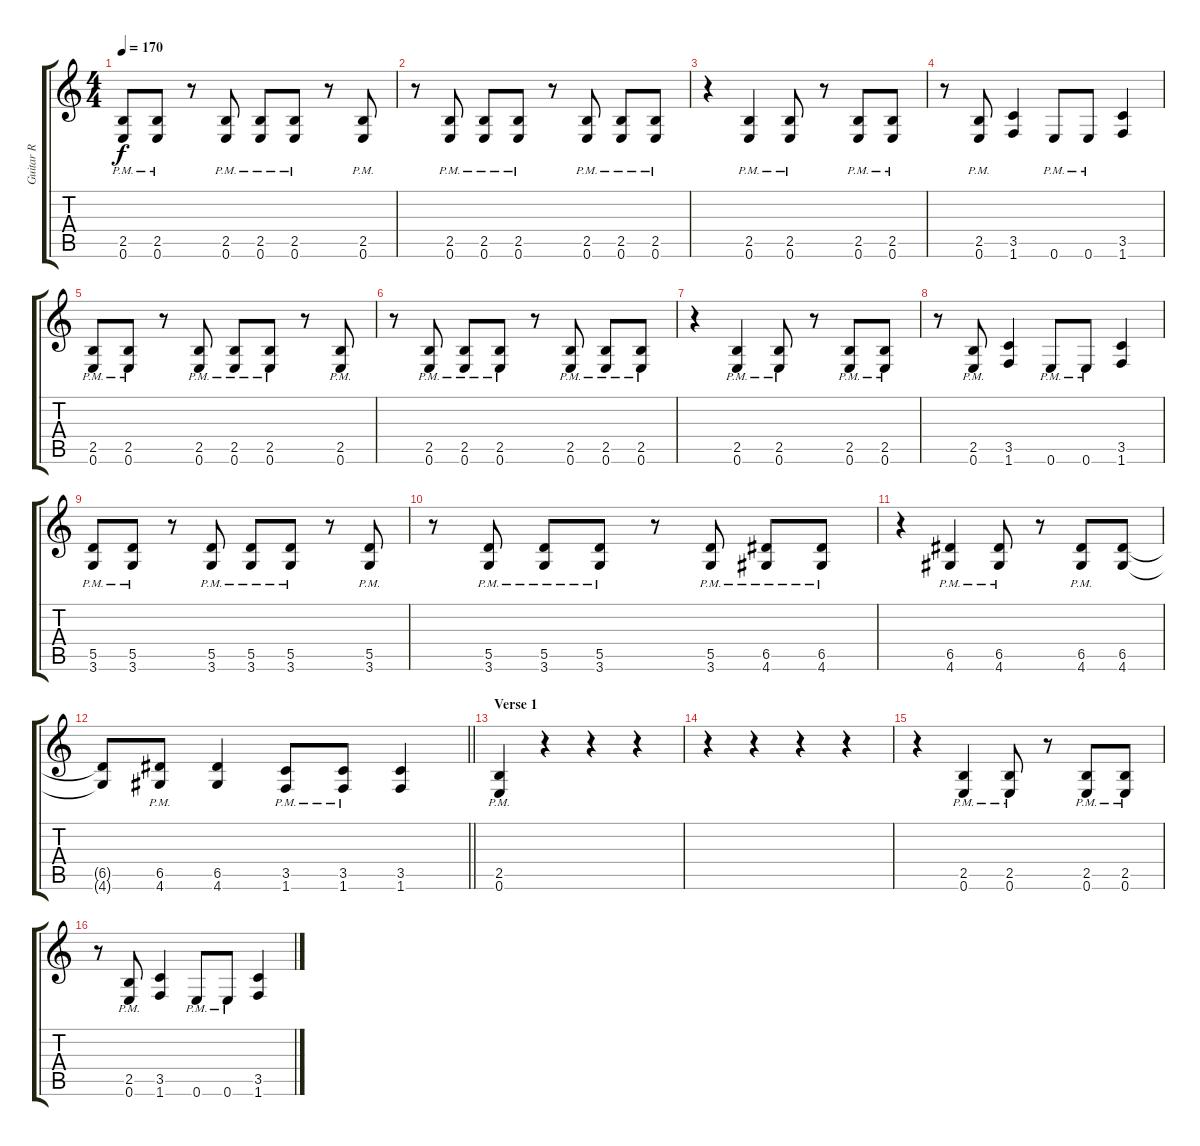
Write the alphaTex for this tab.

\track ("Guitar R" "Guitar R") {instrument distortionguitar}
\staff {score tabs}
\tuning (E4 B3 G3 D3 A2 E2) {hide}
\ts (4 4)
\tempo 170
\clef g2
\ks c
(2.5{pm} 0.6{pm}).8{dy f} (2.5{pm} 0.6{pm}).8 r.8 (2.5{pm} 0.6{pm}).8 (2.5{pm} 0.6{pm}).8 (2.5{pm} 0.6{pm}).8 r.8 (2.5{pm} 0.6{pm}).8 |
r.8 (2.5{pm} 0.6{pm}).8 (2.5{pm} 0.6{pm}).8 (2.5{pm} 0.6{pm}).8 r.8 (2.5{pm} 0.6{pm}).8 (2.5{pm} 0.6{pm}).8 (2.5{pm} 0.6{pm}).8 |
r.4 (2.5{pm} 0.6{pm}).4 (2.5{pm} 0.6{pm}).8 r.8 (2.5{pm} 0.6{pm}).8 (2.5{pm} 0.6{pm}).8 |
r.8 (2.5{pm} 0.6{pm}).8 (3.5 1.6).4 0.6{pm}.8 0.6{pm}.8 (3.5 1.6).4 |
(2.5{pm} 0.6{pm}).8 (2.5{pm} 0.6{pm}).8 r.8 (2.5{pm} 0.6{pm}).8 (2.5{pm} 0.6{pm}).8 (2.5{pm} 0.6{pm}).8 r.8 (2.5{pm} 0.6{pm}).8 |
r.8 (2.5{pm} 0.6{pm}).8 (2.5{pm} 0.6{pm}).8 (2.5{pm} 0.6{pm}).8 r.8 (2.5{pm} 0.6{pm}).8 (2.5{pm} 0.6{pm}).8 (2.5{pm} 0.6{pm}).8 |
r.4 (2.5{pm} 0.6{pm}).4 (2.5{pm} 0.6{pm}).8 r.8 (2.5{pm} 0.6{pm}).8 (2.5{pm} 0.6{pm}).8 |
r.8 (2.5{pm} 0.6{pm}).8 (3.5 1.6).4 0.6{pm}.8 0.6{pm}.8 (3.5 1.6).4 |
(5.5{pm} 3.6{pm}).8 (5.5{pm} 3.6{pm}).8 r.8 (5.5{pm} 3.6{pm}).8 (5.5{pm} 3.6{pm}).8 (5.5{pm} 3.6{pm}).8 r.8 (5.5{pm} 3.6{pm}).8 |
r.8 (5.5{pm} 3.6{pm}).8 (5.5{pm} 3.6{pm}).8 (5.5{pm} 3.6{pm}).8 r.8 (5.5{pm} 3.6{pm}).8 (6.5{pm} 4.6{pm}).8 (6.5{pm} 4.6{pm}).8 |
r.4 (6.5{pm} 4.6{pm}).4 (6.5{pm} 4.6{pm}).8 r.8 (6.5{pm} 4.6{pm}).8 (6.5 4.6).8 |
\barLineRight lightlight
(6.5{t} 4.6{t}).8 (6.5{pm} 4.6{pm}).8 (6.5 4.6).4 (3.5{pm} 1.6{pm}).8 (3.5{pm} 1.6{pm}).8 (3.5 1.6).4 |
\section ("" "Verse 1")
(2.5{pm} 0.6{pm}).4 r.4 r.4 r.4 |
r.4 r.4 r.4 r.4 |
r.4 (2.5{pm} 0.6{pm}).4 (2.5{pm} 0.6{pm}).8 r.8 (2.5{pm} 0.6{pm}).8 (2.5{pm} 0.6{pm}).8 |
r.8 (2.5{pm} 0.6{pm}).8 (3.5 1.6).4 0.6{pm}.8 0.6{pm}.8 (3.5 1.6).4
